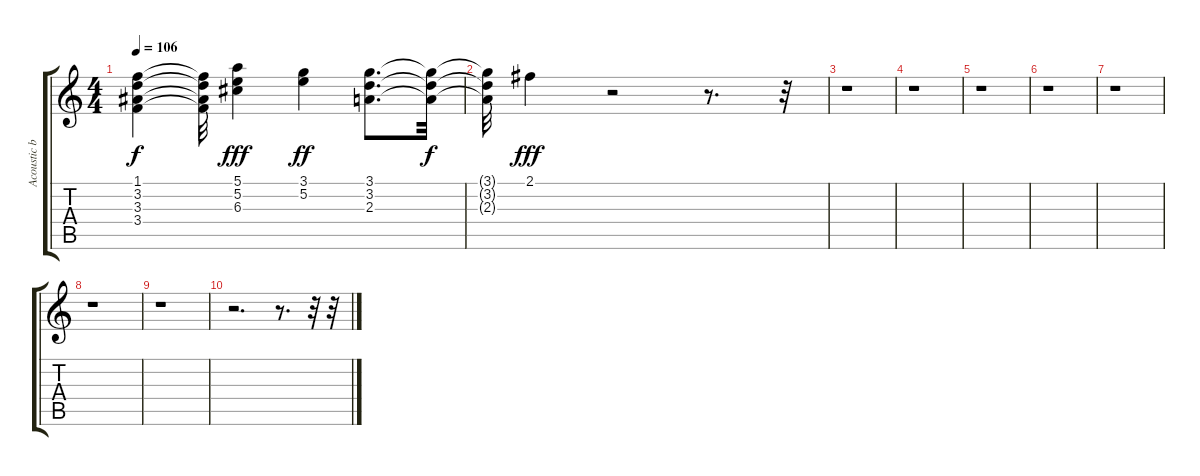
\track ("Acoustic backing" "Acoustic b") {instrument acousticguitarnylon}
\staff {score tabs}
\tuning (E4 B3 G3 D3 A2 E2) {hide}
\ts (4 4)
\tempo 106
\clef g2
\ks c
(1.1{t} 3.2{t} 3.3{t} 3.4{t}).4{dy f} (1.1{t} 3.2{t} 3.3{t} 3.4{t}).32 (5.1 5.2 6.3).4{dy fff} (3.1 5.2).4{dy ff} (3.1 3.2 2.3).8{d} (3.1{t} 3.2{t} 2.3{t}).32{dy f} |
(3.1{t} 3.2{t} 2.3{t}).32 2.1.4{dy fff} r.2 r.8{d} r.32 |
r.1 |
r.1 |
r.1 |
r.1 |
r.1 |
r.1 |
r.1 |
r.2{d} r.8{d} r.32 r.32
